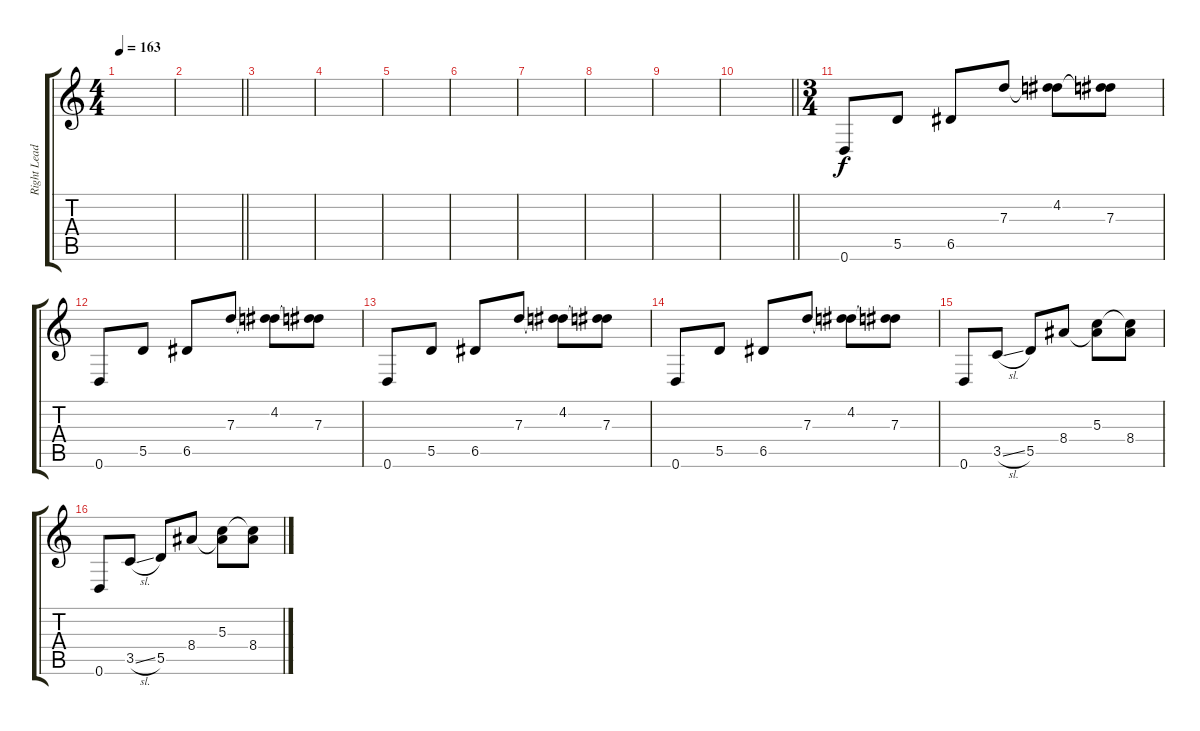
\track ("Right Lead" "Right Lead") {instrument distortionguitar}
\staff {score tabs}
\tuning (E4 B3 G3 D3 A2 D2) {hide}
\ts (4 4)
\tempo 163
\clef g2
\ks c
|
\barLineRight lightlight
|
\section ("" "")
|
|
|
|
|
|
|
\barLineRight lightlight
|
\ts (3 4)
\section ("" "")
0.6.8 5.5.8 6.5.8 7.3.8 (4.2 7.3{t}).8 (4.2{t} 7.3).8 |
0.6.8 5.5.8 6.5.8 7.3.8 (4.2 7.3{t}).8 (4.2{t} 7.3).8 |
0.6.8 5.5.8 6.5.8 7.3.8 (4.2 7.3{t}).8 (4.2{t} 7.3).8 |
0.6.8 5.5.8 6.5.8 7.3.8 (4.2 7.3{t}).8 (4.2{t} 7.3).8 |
0.6.8 3.5{sl}.8 5.5.8 8.4.8 (5.3 8.4{t}).8 (5.3{t} 8.4).8 |
0.6.8 3.5{sl}.8 5.5.8 8.4.8 (5.3 8.4{t}).8 (5.3{t} 8.4).8
